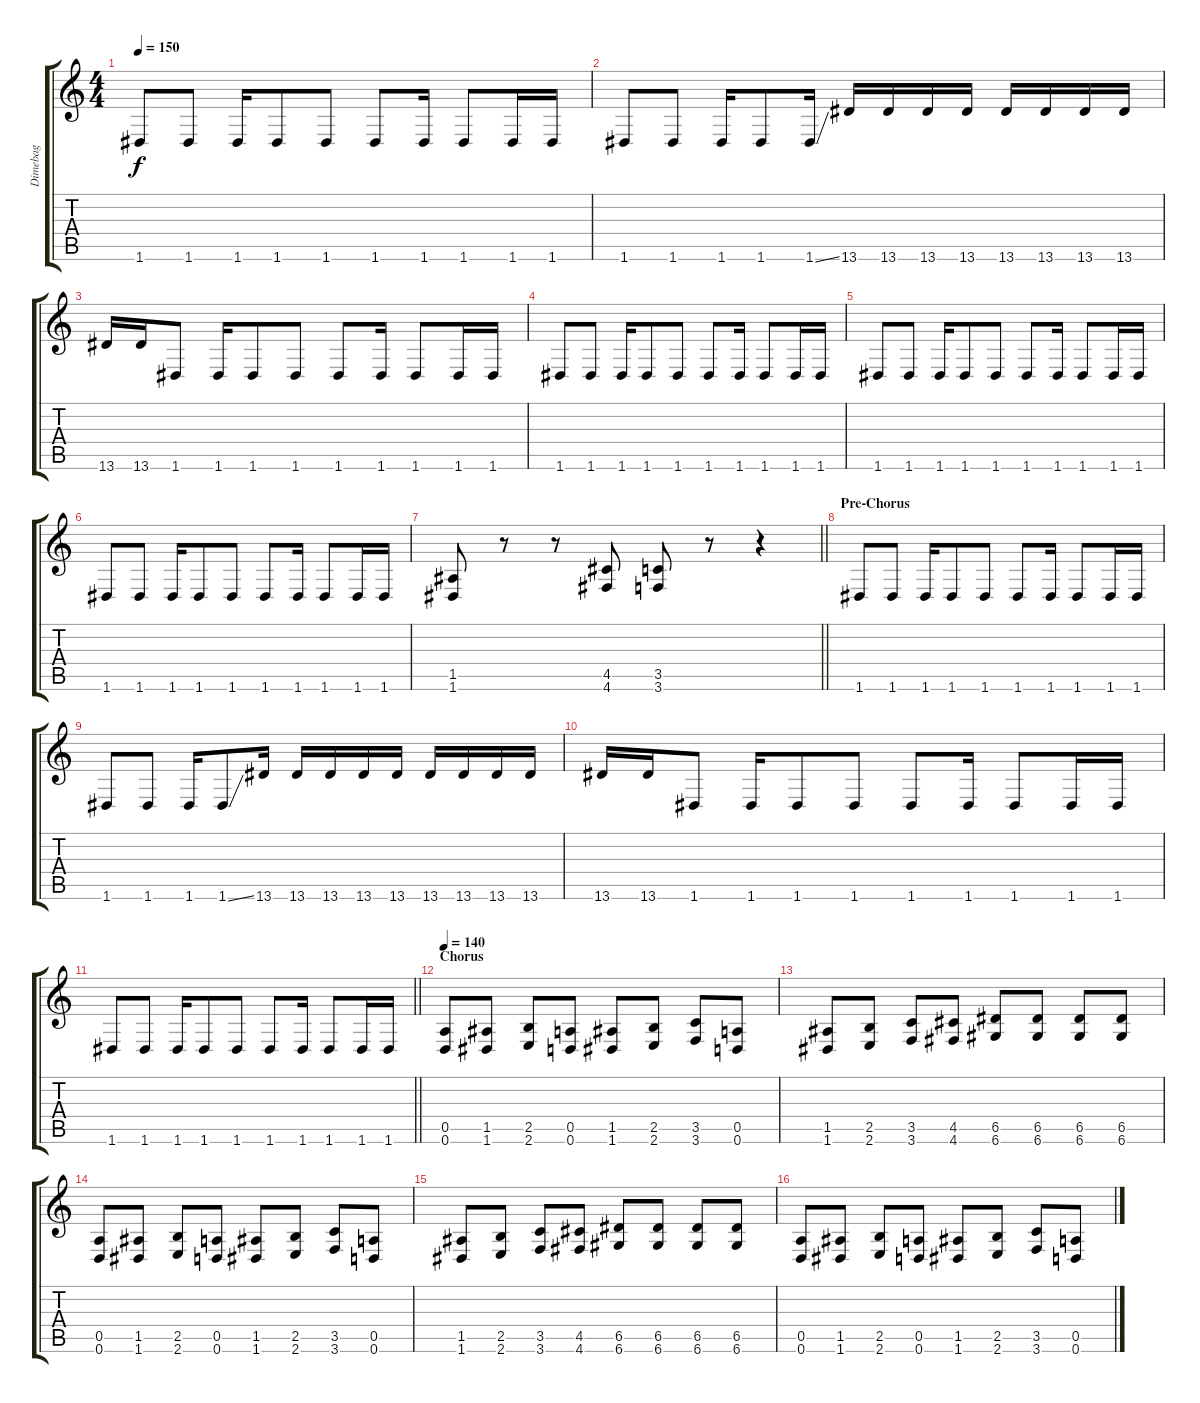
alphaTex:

\track ("Dimebag" "Dimebag") {instrument distortionguitar}
\staff {score tabs}
\tuning (E4 B3 G3 D3 A2 D2) {hide}
\ts (4 4)
\tempo 150
\clef g2
\ks c
1.6.8{dy f} 1.6.8 1.6.16 1.6.8 1.6.8 1.6.8 1.6.16 1.6.8 1.6.16 1.6.16 |
1.6.8 1.6.8 1.6.16 1.6.8 1.6{ss}.16 13.6.16 13.6.16 13.6.16 13.6.16 13.6.16 13.6.16 13.6.16 13.6.16 |
13.6.16 13.6.16 1.6.8 1.6.16 1.6.8 1.6.8 1.6.8 1.6.16 1.6.8 1.6.16 1.6.16 |
1.6.8 1.6.8 1.6.16 1.6.8 1.6.8 1.6.8 1.6.16 1.6.8 1.6.16 1.6.16 |
1.6.8 1.6.8 1.6.16 1.6.8 1.6.8 1.6.8 1.6.16 1.6.8 1.6.16 1.6.16 |
1.6.8 1.6.8 1.6.16 1.6.8 1.6.8 1.6.8 1.6.16 1.6.8 1.6.16 1.6.16 |
\barLineRight lightlight
(1.5 1.6).8 r.8 r.8 (4.5 4.6).8 (3.5 3.6).8 r.8 r.4 |
\section ("" "Pre-Chorus")
1.6.8 1.6.8 1.6.16 1.6.8 1.6.8 1.6.8 1.6.16 1.6.8 1.6.16 1.6.16 |
1.6.8 1.6.8 1.6.16 1.6{ss}.8 13.6.16 13.6.16 13.6.16 13.6.16 13.6.16 13.6.16 13.6.16 13.6.16 13.6.16 |
13.6.16 13.6.16 1.6.8 1.6.16 1.6.8 1.6.8 1.6.8 1.6.16 1.6.8 1.6.16 1.6.16 |
\barLineRight lightlight
1.6.8 1.6.8 1.6.16 1.6.8 1.6.8 1.6.8 1.6.16 1.6.8 1.6.16 1.6.16 |
\section ("" "Chorus")
\tempo 140
(0.5 0.6).8 (1.5 1.6).8 (2.5 2.6).8 (0.5 0.6).8 (1.5 1.6).8 (2.5 2.6).8 (3.5 3.6).8 (0.5 0.6).8 |
(1.5 1.6).8 (2.5 2.6).8 (3.5 3.6).8 (4.5 4.6).8 (6.5 6.6).8 (6.5 6.6).8 (6.5 6.6).8 (6.5 6.6).8 |
(0.5 0.6).8 (1.5 1.6).8 (2.5 2.6).8 (0.5 0.6).8 (1.5 1.6).8 (2.5 2.6).8 (3.5 3.6).8 (0.5 0.6).8 |
(1.5 1.6).8 (2.5 2.6).8 (3.5 3.6).8 (4.5 4.6).8 (6.5 6.6).8 (6.5 6.6).8 (6.5 6.6).8 (6.5 6.6).8 |
(0.5 0.6).8 (1.5 1.6).8 (2.5 2.6).8 (0.5 0.6).8 (1.5 1.6).8 (2.5 2.6).8 (3.5 3.6).8 (0.5 0.6).8
